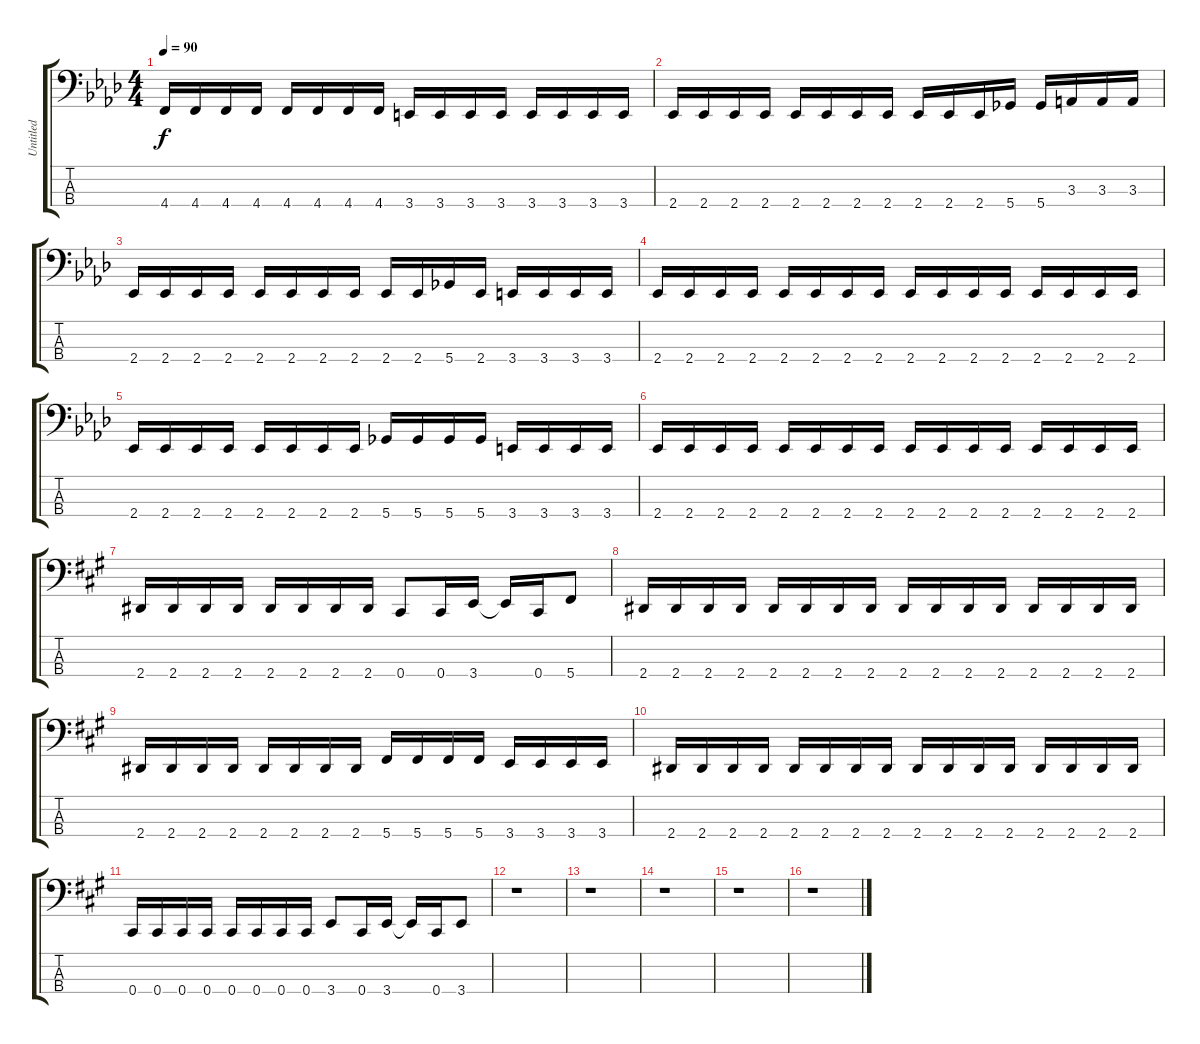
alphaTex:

\track ("Untitled" "Untitled") {instrument electricbassfinger}
\staff {score tabs}
\tuning (E2 B1 Gb1 Db1) {hide}
\ts (4 4)
\tempo 90
\clef f4
\ks ab
4.4.16{dy f} 4.4.16 4.4.16 4.4.16 4.4.16 4.4.16 4.4.16 4.4.16 3.4.16 3.4.16 3.4.16 3.4.16 3.4.16 3.4.16 3.4.16 3.4.16 |
2.4.16 2.4.16 2.4.16 2.4.16 2.4.16 2.4.16 2.4.16 2.4.16 2.4.16 2.4.16 2.4.16 5.4.16 5.4.16 3.3.16 3.3.16 3.3.16 |
2.4.16 2.4.16 2.4.16 2.4.16 2.4.16 2.4.16 2.4.16 2.4.16 2.4.16 2.4.16 5.4.16 2.4.16 3.4.16 3.4.16 3.4.16 3.4.16 |
2.4.16 2.4.16 2.4.16 2.4.16 2.4.16 2.4.16 2.4.16 2.4.16 2.4.16 2.4.16 2.4.16 2.4.16 2.4.16 2.4.16 2.4.16 2.4.16 |
2.4.16 2.4.16 2.4.16 2.4.16 2.4.16 2.4.16 2.4.16 2.4.16 5.4.16 5.4.16 5.4.16 5.4.16 3.4.16 3.4.16 3.4.16 3.4.16 |
2.4.16 2.4.16 2.4.16 2.4.16 2.4.16 2.4.16 2.4.16 2.4.16 2.4.16 2.4.16 2.4.16 2.4.16 2.4.16 2.4.16 2.4.16 2.4.16 |
\ks a
2.4.16 2.4.16 2.4.16 2.4.16 2.4.16 2.4.16 2.4.16 2.4.16 0.4.8 0.4.16 3.4.16 3.4{t}.16 0.4.16 5.4.8 |
2.4.16 2.4.16 2.4.16 2.4.16 2.4.16 2.4.16 2.4.16 2.4.16 2.4.16 2.4.16 2.4.16 2.4.16 2.4.16 2.4.16 2.4.16 2.4.16 |
2.4.16 2.4.16 2.4.16 2.4.16 2.4.16 2.4.16 2.4.16 2.4.16 5.4.16 5.4.16 5.4.16 5.4.16 3.4.16 3.4.16 3.4.16 3.4.16 |
2.4.16 2.4.16 2.4.16 2.4.16 2.4.16 2.4.16 2.4.16 2.4.16 2.4.16 2.4.16 2.4.16 2.4.16 2.4.16 2.4.16 2.4.16 2.4.16 |
0.4.16 0.4.16 0.4.16 0.4.16 0.4.16 0.4.16 0.4.16 0.4.16 3.4.8 0.4.16 3.4.16 3.4{t}.16 0.4.16 3.4.8 |
r.1 |
r.1 |
r.1 |
r.1 |
r.1
